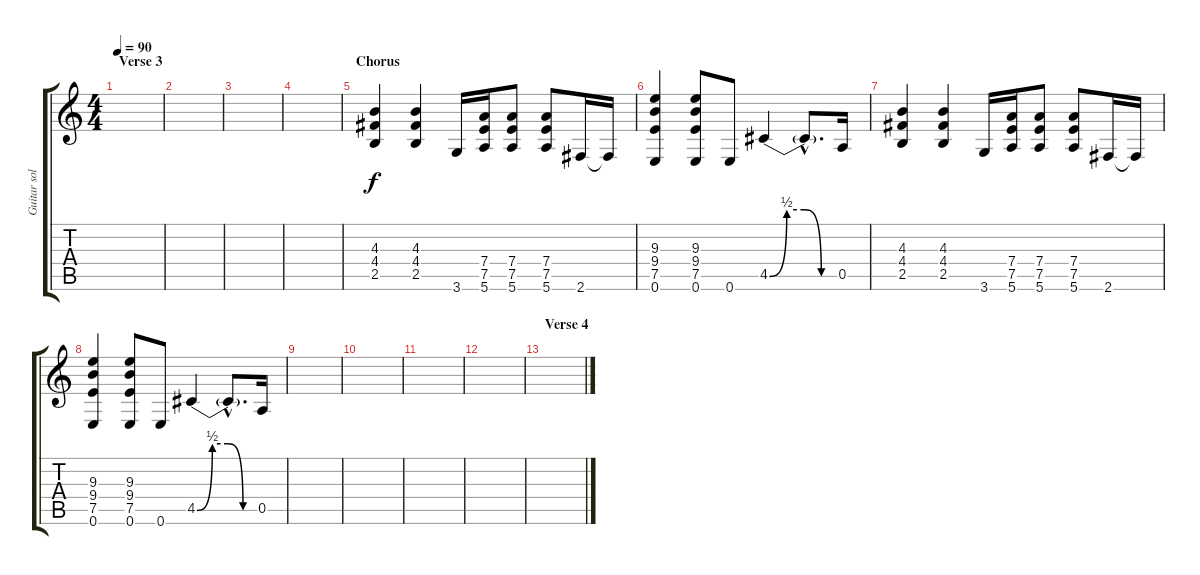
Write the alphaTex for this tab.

\track ("Guitar solo+fills" "Guitar sol") {instrument overdrivenguitar}
\staff {score tabs}
\tuning (E4 B3 G3 D3 A2 E2) {hide}
\ts (4 4)
\section ("" "Verse 3")
\tempo 90
\clef g2
\ks c
|
|
|
|
\section ("" "Chorus")
(4.3 4.4 2.5).4 (4.3 4.4 2.5).4 3.6.16 (7.4 7.5 5.6).16 (7.4 7.5 5.6).8 (7.4 7.5 5.6).8 2.6.16 2.6{t}.16 |
(9.3 9.4 7.5 0.6).4 (9.3 9.4 7.5 0.6).8 0.6.8 4.5{be (custom 0 0 15 2 30 2 45 0 60 0)}.4 4.5{hac t}.8{d} 0.5.16 |
(4.3 4.4 2.5).4 (4.3 4.4 2.5).4 3.6.16 (7.4 7.5 5.6).16 (7.4 7.5 5.6).8 (7.4 7.5 5.6).8 2.6.16 2.6{t}.16 |
(9.3 9.4 7.5 0.6).4 (9.3 9.4 7.5 0.6).8 0.6.8 4.5{be (custom 0 0 15 2 30 2 45 0 60 0)}.4 4.5{hac t}.8{d} 0.5.16 |
|
|
|
|
\section ("" "Verse 4")
